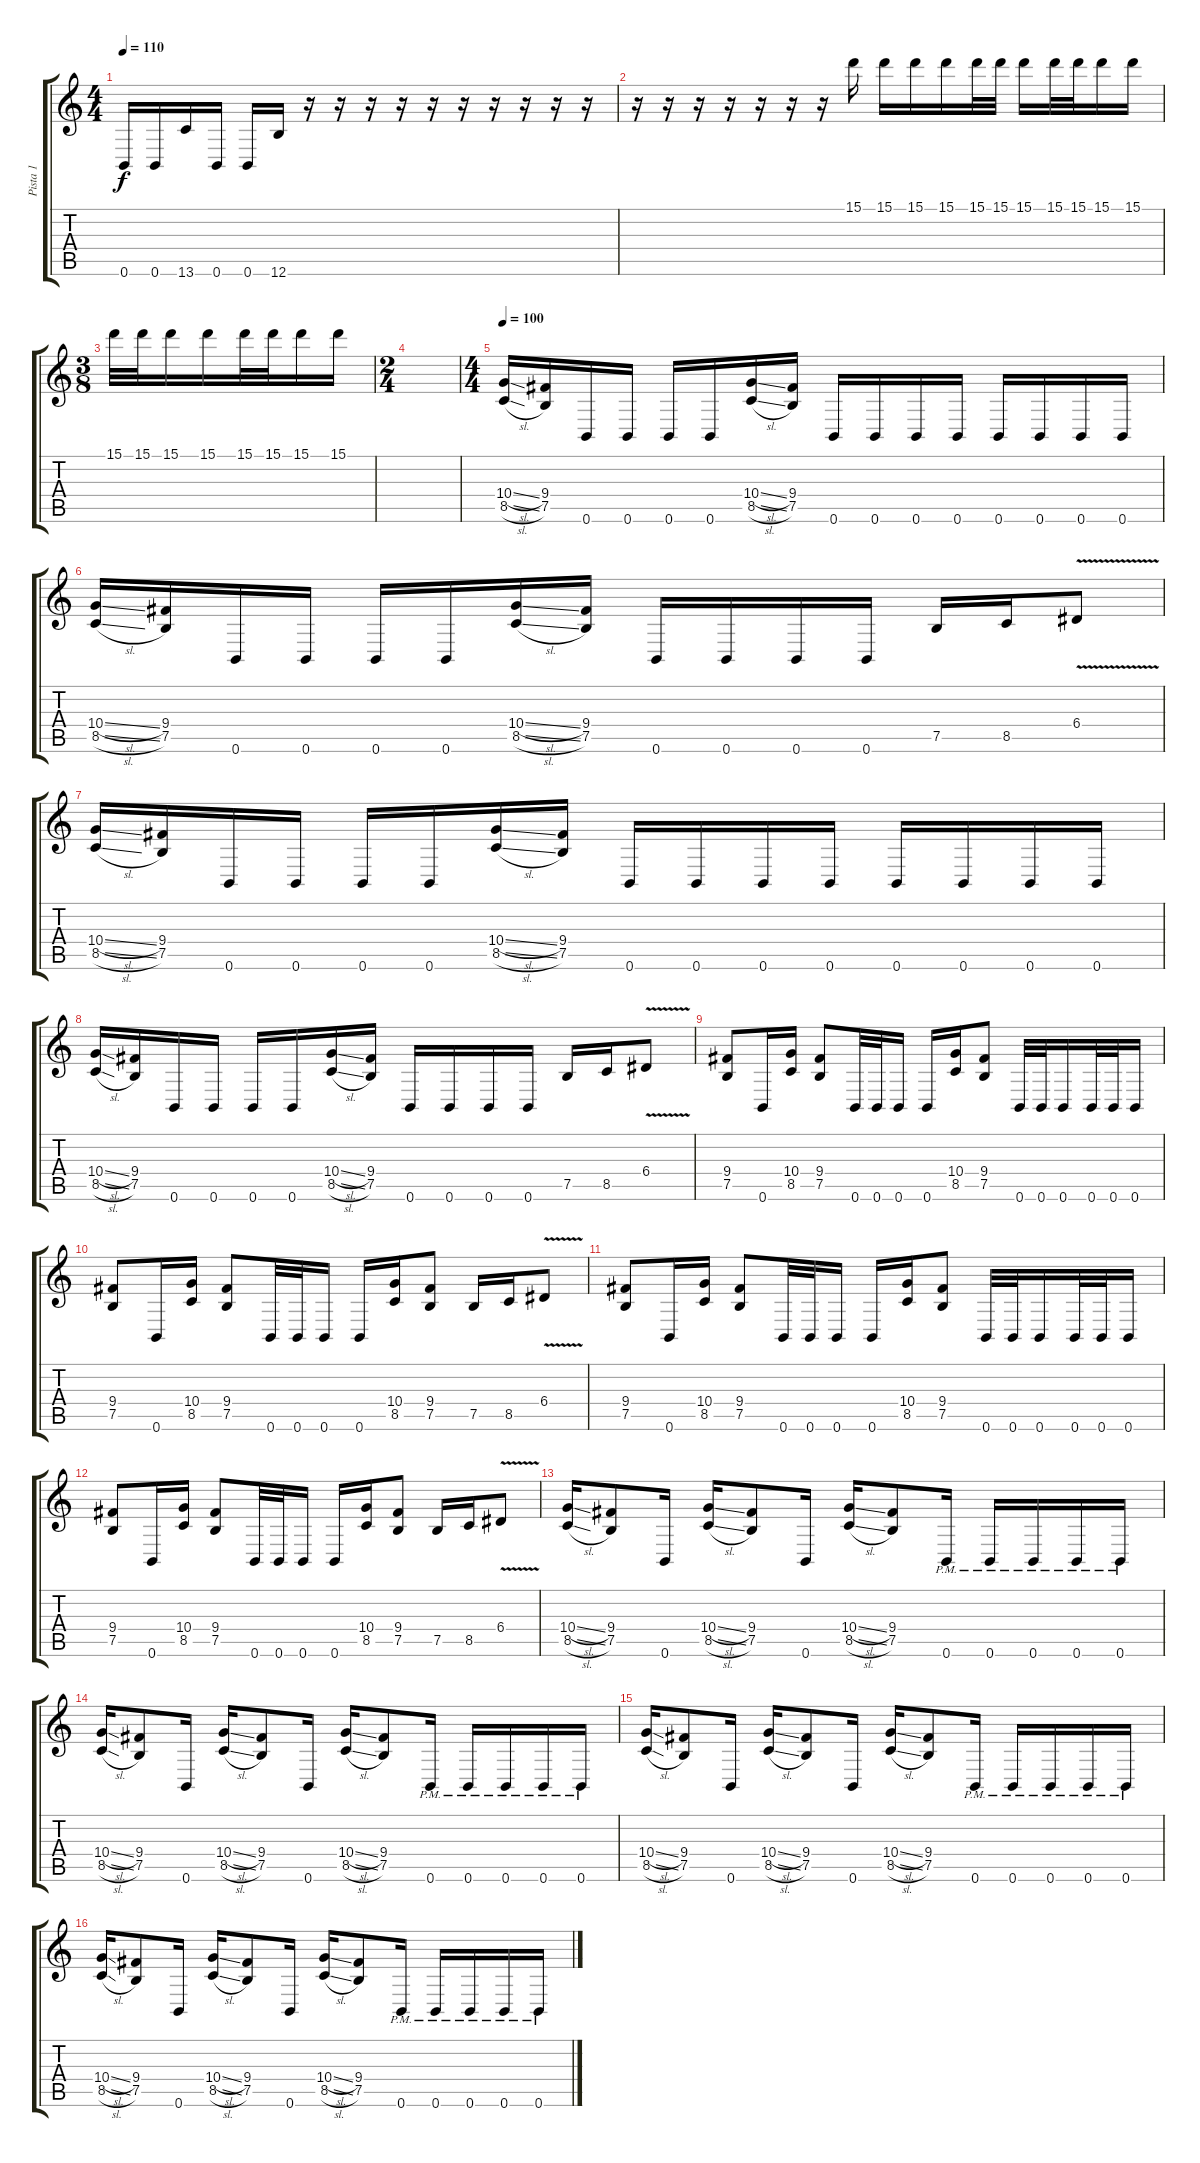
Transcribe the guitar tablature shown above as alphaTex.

\track ("Pista 1" "Pista 1") {instrument distortionguitar}
\staff {score tabs}
\tuning (B3 Gb3 D3 A2 E2 B1) {hide}
\ts (4 4)
\tempo 110
\clef g2
\ks c
0.6.16{dy f} 0.6.16 13.6.16 0.6.16 0.6.16 12.6.16 r.16 r.16 r.16 r.16 r.16 r.16 r.16 r.16 r.16 r.16 |
r.16 r.16 r.16 r.16 r.16 r.16 r.16 15.1.16 15.1.16 15.1.16 15.1.16 15.1.32 15.1.32 15.1.16 15.1.32 15.1.32 15.1.16 15.1.16 |
\ts (3 8)
15.1.32 15.1.32 15.1.16 15.1.16 15.1.32 15.1.32 15.1.16 15.1.16 |
\ts (2 4)
|
\ts (4 4)
\tempo 100
(10.4{sl} 8.5{sl}).16 (9.4 7.5).16 0.6.16 0.6.16 0.6.16 0.6.16 (10.4{sl} 8.5{sl}).16 (9.4 7.5).16 0.6.16 0.6.16 0.6.16 0.6.16 0.6.16 0.6.16 0.6.16 0.6.16 |
(10.4{sl} 8.5{sl}).16 (9.4 7.5).16 0.6.16 0.6.16 0.6.16 0.6.16 (10.4{sl} 8.5{sl}).16 (9.4 7.5).16 0.6.16 0.6.16 0.6.16 0.6.16 7.5.16 8.5.16 6.4{v}.8 |
(10.4{sl} 8.5{sl}).16 (9.4 7.5).16 0.6.16 0.6.16 0.6.16 0.6.16 (10.4{sl} 8.5{sl}).16 (9.4 7.5).16 0.6.16 0.6.16 0.6.16 0.6.16 0.6.16 0.6.16 0.6.16 0.6.16 |
(10.4{sl} 8.5{sl}).16 (9.4 7.5).16 0.6.16 0.6.16 0.6.16 0.6.16 (10.4{sl} 8.5{sl}).16 (9.4 7.5).16 0.6.16 0.6.16 0.6.16 0.6.16 7.5.16 8.5.16 6.4{v}.8 |
(9.4 7.5).8 0.6.16 (10.4 8.5).16 (9.4 7.5).8 0.6.32 0.6.32 0.6.16 0.6.16 (10.4 8.5).16 (9.4 7.5).8 0.6.32 0.6.32 0.6.16 0.6.32 0.6.32 0.6.16 |
(9.4 7.5).8 0.6.16 (10.4 8.5).16 (9.4 7.5).8 0.6.32 0.6.32 0.6.16 0.6.16 (10.4 8.5).16 (9.4 7.5).8 7.5.16 8.5.16 6.4{v}.8 |
(9.4 7.5).8 0.6.16 (10.4 8.5).16 (9.4 7.5).8 0.6.32 0.6.32 0.6.16 0.6.16 (10.4 8.5).16 (9.4 7.5).8 0.6.32 0.6.32 0.6.16 0.6.32 0.6.32 0.6.16 |
(9.4 7.5).8 0.6.16 (10.4 8.5).16 (9.4 7.5).8 0.6.32 0.6.32 0.6.16 0.6.16 (10.4 8.5).16 (9.4 7.5).8 7.5.16 8.5.16 6.4{v}.8 |
(10.4{sl} 8.5{sl}).16 (9.4 7.5).8 0.6.16 (10.4{sl} 8.5{sl}).16 (9.4 7.5).8 0.6.16 (10.4{sl} 8.5{sl}).16 (9.4 7.5).8 0.6{pm}.16 0.6{pm}.16 0.6{pm}.16 0.6{pm}.16 0.6{pm}.16 |
(10.4{sl} 8.5{sl}).16 (9.4 7.5).8 0.6.16 (10.4{sl} 8.5{sl}).16 (9.4 7.5).8 0.6.16 (10.4{sl} 8.5{sl}).16 (9.4 7.5).8 0.6{pm}.16 0.6{pm}.16 0.6{pm}.16 0.6{pm}.16 0.6{pm}.16 |
(10.4{sl} 8.5{sl}).16 (9.4 7.5).8 0.6.16 (10.4{sl} 8.5{sl}).16 (9.4 7.5).8 0.6.16 (10.4{sl} 8.5{sl}).16 (9.4 7.5).8 0.6{pm}.16 0.6{pm}.16 0.6{pm}.16 0.6{pm}.16 0.6{pm}.16 |
(10.4{sl} 8.5{sl}).16 (9.4 7.5).8 0.6.16 (10.4{sl} 8.5{sl}).16 (9.4 7.5).8 0.6.16 (10.4{sl} 8.5{sl}).16 (9.4 7.5).8 0.6{pm}.16 0.6{pm}.16 0.6{pm}.16 0.6{pm}.16 0.6{pm}.16
